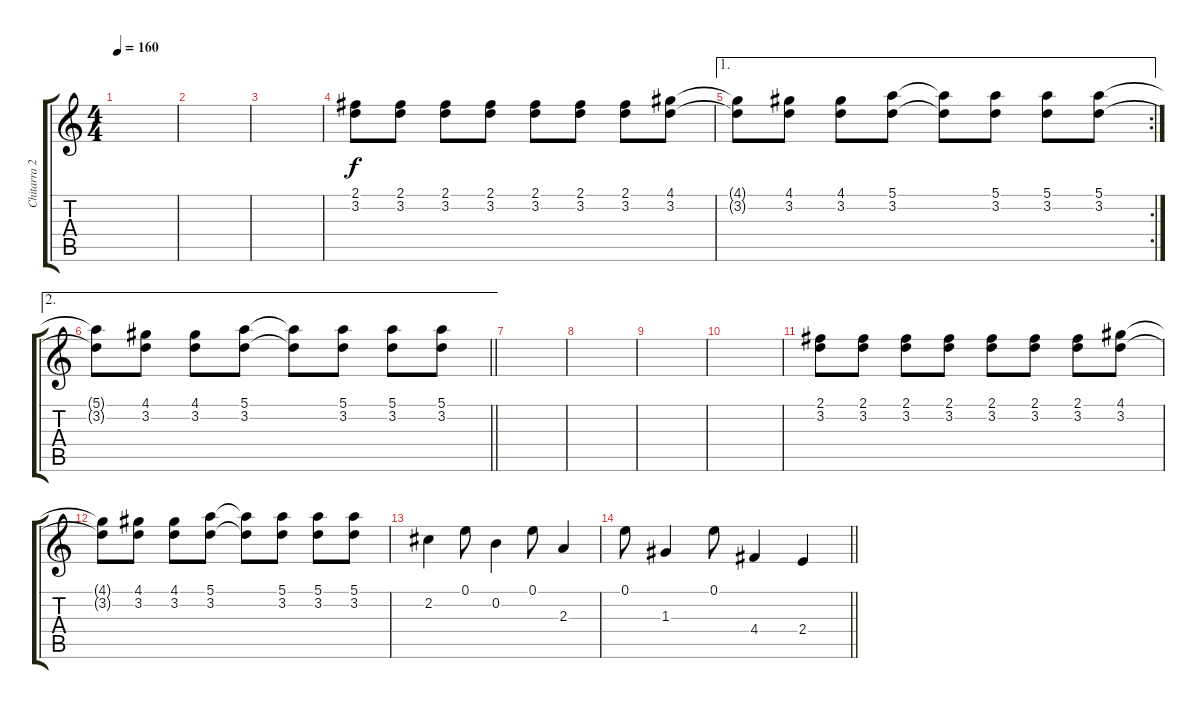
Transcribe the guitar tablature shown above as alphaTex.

\track ("Chitarra 2" "Chitarra 2") {instrument distortionguitar}
\staff {score tabs}
\tuning (E4 B3 G3 D3 A2 E2) {hide}
\ts (4 4)
\tempo 160
\clef g2
\ks c
|
|
|
(2.1 3.2).8 (2.1 3.2).8 (2.1 3.2).8 (2.1 3.2).8 (2.1 3.2).8 (2.1 3.2).8 (2.1 3.2).8 (4.1 3.2).8 |
\ae 1
\rc 2
(4.1{t} 3.2{t}).8 (4.1 3.2).8 (4.1 3.2).8 (5.1 3.2).8 (5.1{t} 3.2{t}).8 (5.1 3.2).8 (5.1 3.2).8 (5.1 3.2).8 |
\ae 2
\barLineRight lightlight
(5.1{t} 3.2{t}).8 (4.1 3.2).8 (4.1 3.2).8 (5.1 3.2).8 (5.1{t} 3.2{t}).8 (5.1 3.2).8 (5.1 3.2).8 (5.1 3.2).8 |
|
|
|
|
(2.1 3.2).8 (2.1 3.2).8 (2.1 3.2).8 (2.1 3.2).8 (2.1 3.2).8 (2.1 3.2).8 (2.1 3.2).8 (4.1 3.2).8 |
(4.1{t} 3.2{t}).8 (4.1 3.2).8 (4.1 3.2).8 (5.1 3.2).8 (5.1{t} 3.2{t}).8 (5.1 3.2).8 (5.1 3.2).8 (5.1 3.2).8 |
2.2.4 0.1.8 0.2.4 0.1.8 2.3.4 |
\barLineRight lightlight
0.1.8 1.3.4 0.1.8 4.4.4 2.4.4
